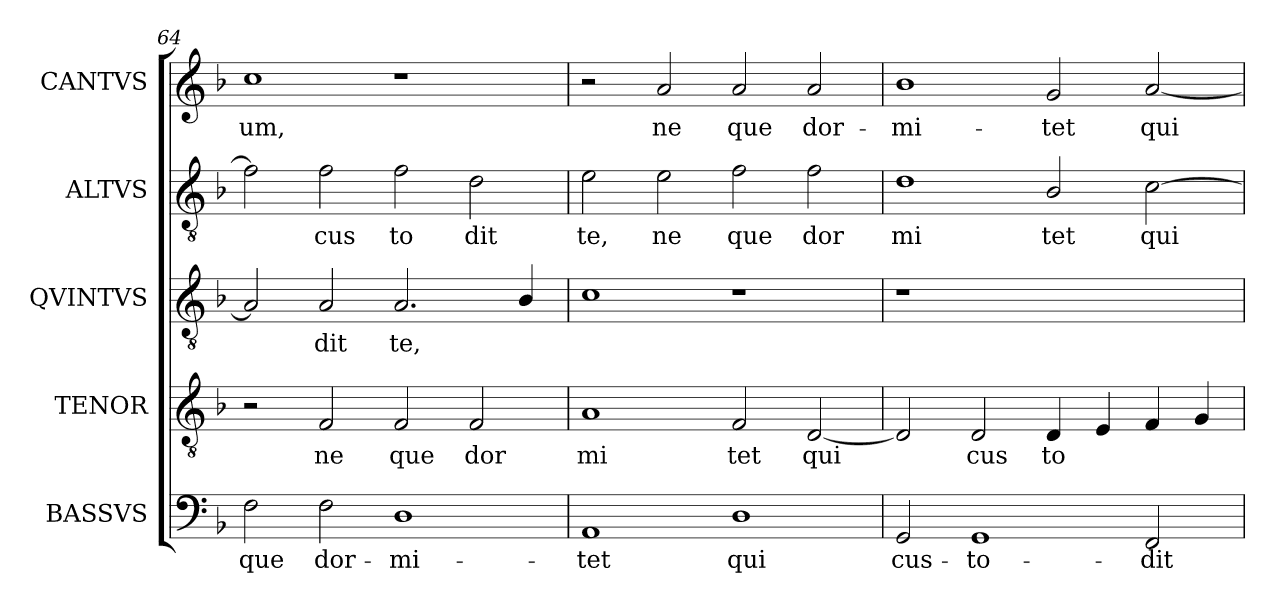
**kern	**text	**kern	**text	**kern	**text	**kern	**text	**kern	**text
*part5	*part5	*part4	*part4	*part3	*part3	*part2	*part2	*part1	*part1
*staff5	*staff5	*staff4	*staff4	*staff3	*staff3	*staff2	*staff2	*staff1	*staff1
*I"BASSVS	*	*I"TENOR	*	*I"QVINTVS	*	*I"ALTVS	*	*I"CANTVS	*
*clefF4	*	*clefGv2	*	*clefGv2	*	*clefGv2	*	*clefG2	*
*ITrd-3c-5	*	*ITrd-3c-5	*	*ITrd-3c-5	*	*ITrd-3c-5	*	*	*
*k[b-e-]	*	*k[b-e-]	*	*k[b-e-]	*	*k[b-e-]	*	*k[b-]	*
*B-:	*	*B-:	*	*B-:	*	*B-:	*	*F:	*
=64	=64	=64	=64	=64	=64	=64	=64	=64	=64
!	!LO:LY:b:cj	!	!	!	!LO:LY:b:cj	!	!LO:LY:b:cj	!	!LO:LY:b:cj
2B-\	-que	2r	.	2d/]	.	2b-\]	.	1cc	-um,
!	!LO:LY:b:cj	!	!LO:LY:b:cj	!	!LO:LY:b:cj	!	!LO:LY:b:cj	!	!
2B-\	dor-	2B-/	ne	2d/	dit	2b-\	cus	.	.
!	!LO:LY:b:cj	!	!LO:LY:b:cj	!	!LO:LY:b:cj	!	!LO:LY:b:cj	!	!
1G	-mi-	2B-/	que	2.d/	te,	2b-\	to	1r	.
!	!	!	!LO:LY:b:cj	!	!	!	!LO:LY:b:cj	!	!
.	.	2B-/	dor	.	.	2g\	dit	.	.
!	!	!	!	!	!LO:LY:b:cj	!	!	!	!
.	.	.	.	4e-/	.	.	.	.	.
=65	=65	=65	=65	=65	=65	=65	=65	=65	=65
!	!LO:LY:b:cj	!	!LO:LY:b:cj	!	!LO:LY:b:cj	!	!LO:LY:b:cj	!	!
1D	-tet	1d	mi	1f	.	2a\	te,	2r	.
!	!	!	!	!	!	!	!LO:LY:b:cj	!	!LO:LY:b:cj
.	.	.	.	.	.	2a\	ne	2a/	ne
!	!LO:LY:b:cj	!	!LO:LY:b:cj	!	!	!	!LO:LY:b:cj	!	!LO:LY:b:cj
1G	qui	2B-/	tet	1r	.	2b-\	que	2a/	que
!	!	!	!LO:LY:b:cj	!	!	!	!LO:LY:b:cj	!	!LO:LY:b:cj
.	.	[<2G/	qui	.	.	2b-\	dor	2a/	dor-
=66	=66	=66	=66	=66	=66	=66	=66	=66	=66
!	!LO:LY:b:cj	!	!LO:LY:b:cj	!	!	!	!LO:LY:b:cj	!	!LO:LY:b:cj
2C/	cus-	2G/]	.	1r	.	1g	mi	1b-	-mi-
!	!LO:LY:b:cj	!	!LO:LY:b:cj	!	!	!	!	!	!
1C	-to-	2G/	cus	.	.	.	.	.	.
!	!	!	!LO:LY:b:cj	!	!	!	!LO:LY:b:cj	!	!LO:LY:b:cj
.	.	4G/	to	1ryy	.	2e-/	tet	2g/	-tet
!	!	!	!LO:LY:b:cj	!	!	!	!	!	!
.	.	4A/	.	.	.	.	.	.	.
!	!LO:LY:b:cj	!	!LO:LY:b:cj	!	!	!	!LO:LY:b:cj	!	!LO:LY:b:cj
2BB-/	-dit	4B-/	.	.	.	[>2f\	qui	[<2a/	qui
!	!	!	!LO:LY:b:cj	!	!	!	!	!	!
.	.	4c/	.	.	.	.	.	.	.
=	=	=	=	=	=	=	=	=	=
*-	*-	*-	*-	*-	*-	*-	*-	*-	*-
